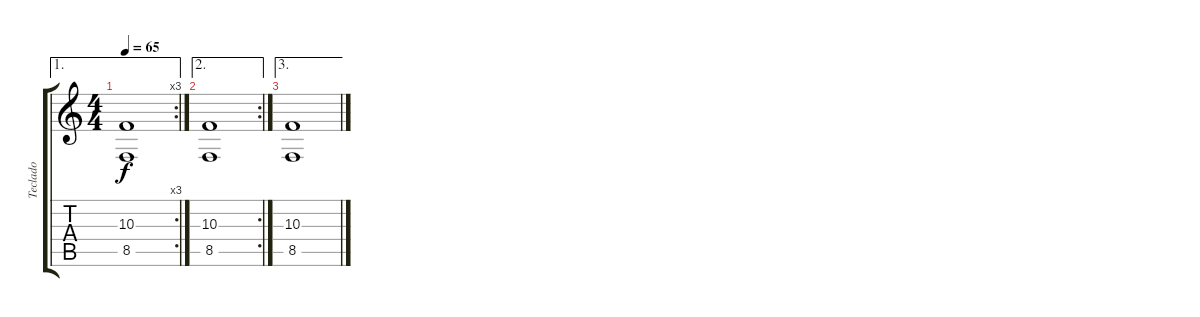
\track ("Teclado" "Teclado") {solo instrument stringensemble1}
\staff {score tabs}
\tuning (E4 B3 G3 D3 A2 E2) {hide}
\ae 1
\rc 3
\ts (4 4)
\tempo 65
\clef g2
\ks c
(10.3 8.5).1{dy f} |
\ae 2
\rc 2
(10.3 8.5).1 |
\ae 3
(10.3 8.5).1
